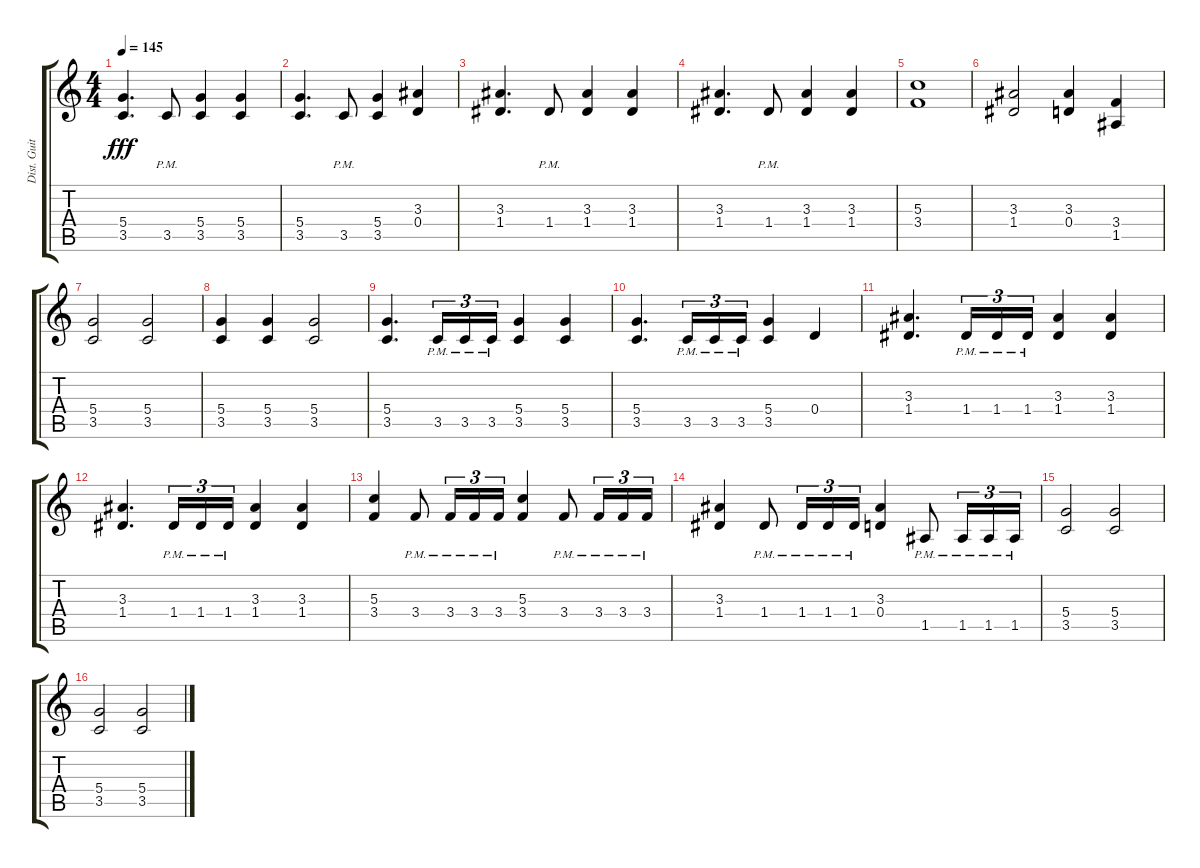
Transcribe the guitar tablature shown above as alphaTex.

\track ("Dist. Guitar" "Dist. Guit") {instrument distortionguitar}
\staff {score tabs}
\tuning (E4 B3 G3 D3 A2 E2) {hide}
\ts (4 4)
\tempo 145
\clef g2
\ks c
(5.4 3.5).4{d dy fff} 3.5{pm}.8 (5.4 3.5).4 (5.4 3.5).4 |
(5.4 3.5).4{d} 3.5{pm}.8 (5.4 3.5).4 (3.3 0.4).4 |
(3.3 1.4).4{d} 1.4{pm}.8 (3.3 1.4).4 (3.3 1.4).4 |
(3.3 1.4).4{d} 1.4{pm}.8 (3.3 1.4).4 (3.3 1.4).4 |
(5.3 3.4).1 |
(3.3 1.4).2 (3.3 0.4).4 (3.4 1.5).4 |
(5.4 3.5).2 (5.4 3.5).2 |
(5.4 3.5).4 (5.4 3.5).4 (5.4 3.5).2 |
(5.4 3.5).4{d} 3.5{pm}.16{tu (3 2)} 3.5{pm}.16{tu (3 2)} 3.5{pm}.16{tu (3 2)} (5.4 3.5).4 (5.4 3.5).4 |
(5.4 3.5).4{d} 3.5{pm}.16{tu (3 2)} 3.5{pm}.16{tu (3 2)} 3.5{pm}.16{tu (3 2)} (5.4 3.5).4 0.4.4 |
(3.3 1.4).4{d} 1.4{pm}.16{tu (3 2)} 1.4{pm}.16{tu (3 2)} 1.4{pm}.16{tu (3 2)} (3.3 1.4).4 (3.3 1.4).4 |
(3.3 1.4).4{d} 1.4{pm}.16{tu (3 2)} 1.4{pm}.16{tu (3 2)} 1.4{pm}.16{tu (3 2)} (3.3 1.4).4 (3.3 1.4).4 |
(5.3 3.4).4 3.4{pm}.8 3.4{pm}.16{tu (3 2)} 3.4{pm}.16{tu (3 2)} 3.4{pm}.16{tu (3 2)} (5.3 3.4).4 3.4{pm}.8 3.4{pm}.16{tu (3 2)} 3.4{pm}.16{tu (3 2)} 3.4{pm}.16{tu (3 2)} |
(3.3 1.4).4 1.4{pm}.8 1.4{pm}.16{tu (3 2)} 1.4{pm}.16{tu (3 2)} 1.4{pm}.16{tu (3 2)} (3.3 0.4).4 1.5{pm}.8 1.5{pm}.16{tu (3 2)} 1.5{pm}.16{tu (3 2)} 1.5{pm}.16{tu (3 2)} |
(5.4 3.5).2 (5.4 3.5).2 |
(5.4 3.5).2 (5.4 3.5).2
